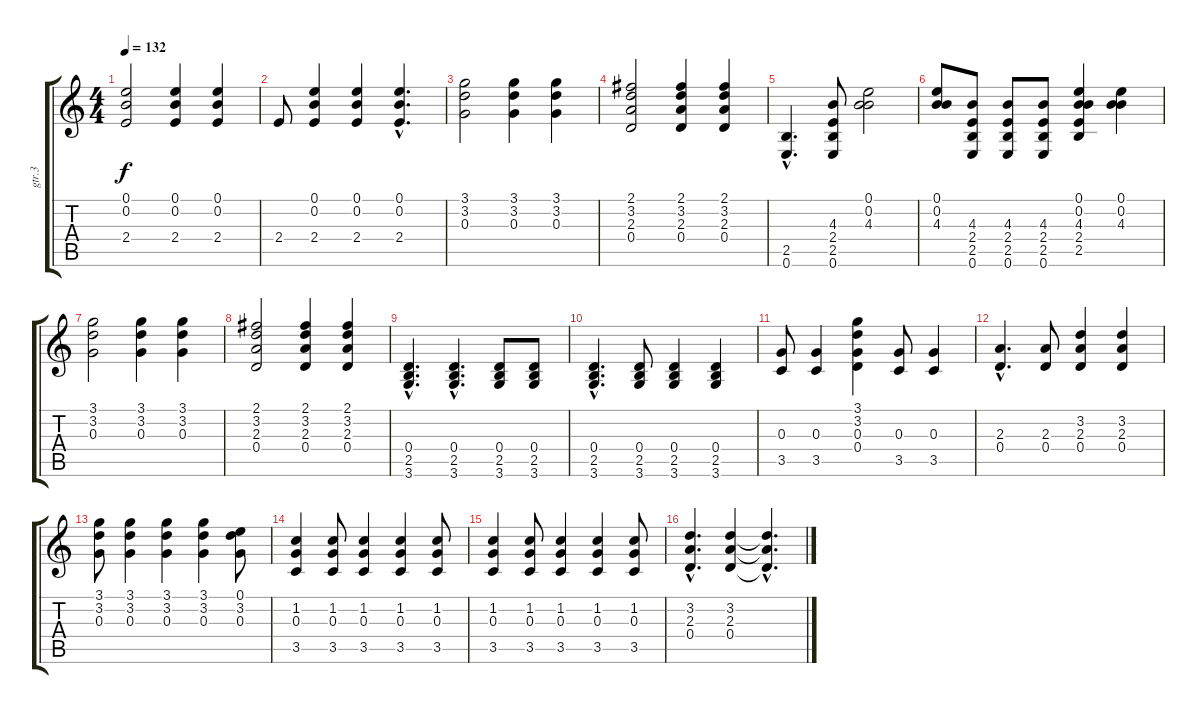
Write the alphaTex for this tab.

\track ("gtr.3" "gtr.3") {instrument overdrivenguitar}
\staff {score tabs}
\tuning (E4 B3 G3 D3 A2 E2) {hide}
\ts (4 4)
\tempo 132
\clef g2
\ks c
(0.1 0.2 2.4).2{dy f} (0.1 0.2 2.4).4 (0.1 0.2 2.4).4 |
2.4.8 (0.1 0.2 2.4).4 (0.1 0.2 2.4).4 (0.1{hac} 0.2{hac} 2.4{hac}).4{d} |
(3.1 3.2 0.3).2 (3.1 3.2 0.3).4 (3.1 3.2 0.3).4 |
(2.1 3.2 2.3 0.4).2 (2.1 3.2 2.3 0.4).4 (2.1 3.2 2.3 0.4).4 |
(2.5{hac} 0.6{hac}).4{d} (4.3 2.4 2.5 0.6).8 (0.1 0.2 4.3).2 |
(0.1 0.2 4.3).8 (4.3 2.4 2.5 0.6).8 (4.3 2.4 2.5 0.6).8 (4.3 2.4 2.5 0.6).8 (0.1 0.2 4.3 2.4 2.5).4 (0.1 0.2 4.3).4 |
(3.1 3.2 0.3).2 (3.1 3.2 0.3).4 (3.1 3.2 0.3).4 |
(2.1 3.2 2.3 0.4).2 (2.1 3.2 2.3 0.4).4 (2.1 3.2 2.3 0.4).4 |
(0.4{hac} 2.5{hac} 3.6{hac}).4{d} (0.4{hac} 2.5{hac} 3.6{hac}).4{d} (0.4 2.5 3.6).8 (0.4 2.5 3.6).8 |
(0.4{hac} 2.5{hac} 3.6{hac}).4{d} (0.4 2.5 3.6).8 (0.4 2.5 3.6).4 (0.4 2.5 3.6).4 |
(0.3 3.5).8 (0.3 3.5).4 (3.1 3.2 0.3 0.4).4 (0.3 3.5).8 (0.3 3.5).4 |
(2.3{hac} 0.4{hac}).4{d} (2.3 0.4).8 (3.2 2.3 0.4).4 (3.2 2.3 0.4).4 |
(3.1 3.2 0.3).8 (3.1 3.2 0.3).4 (3.1 3.2 0.3).4 (3.1 3.2 0.3).4 (0.1 3.2 0.3).8 |
(1.2 0.3 3.5).4 (1.2 0.3 3.5).8 (1.2 0.3 3.5).4 (1.2 0.3 3.5).4 (1.2 0.3 3.5).8 |
(1.2 0.3 3.5).4 (1.2 0.3 3.5).8 (1.2 0.3 3.5).4 (1.2 0.3 3.5).4 (1.2 0.3 3.5).8 |
(3.2{hac} 2.3{hac} 0.4{hac}).4{d} (3.2 2.3 0.4).4 (3.2{hac t} 2.3{hac t} 0.4{hac t}).4{d}
